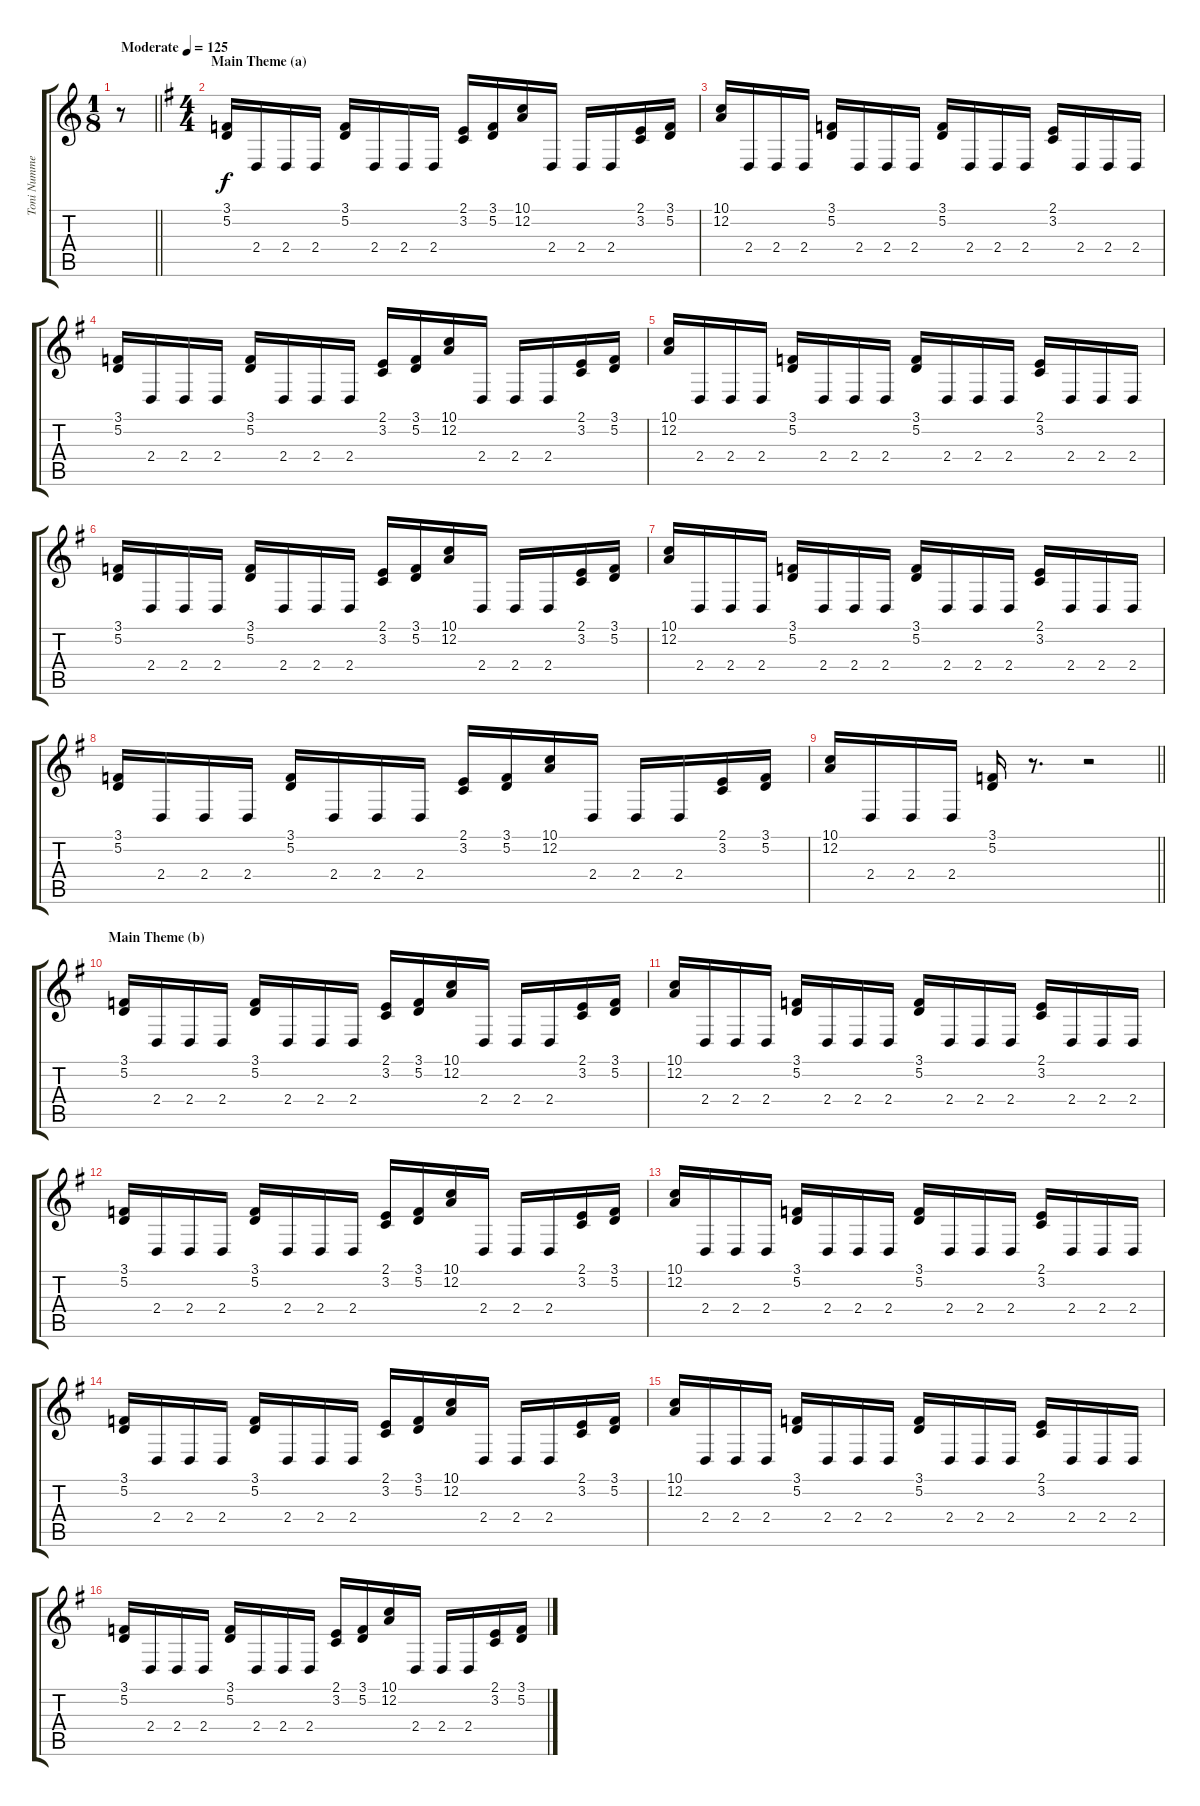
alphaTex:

\track ("Toni Nummelin (strings pad)" "Toni Numme") {instrument stringensemble1}
\staff {score tabs}
\tuning (D4 A3 F3 C3 G2 D2) {hide}
\ts (1 8)
\tempo (125 "Moderate")
\clef g2
\barLineRight lightlight
\ks c
r.8{dy f instrument stringensemble1} |
\ts (4 4)
\section ("" "Main Theme (a)")
\ks g
(3.1 5.2).16 2.4.16 2.4.16 2.4.16 (3.1 5.2).16 2.4.16 2.4.16 2.4.16 (2.1 3.2).16 (3.1 5.2).16 (10.1 12.2).16 2.4.16 2.4.16 2.4.16 (2.1 3.2).16 (3.1 5.2).16 |
(10.1 12.2).16 2.4.16 2.4.16 2.4.16 (3.1 5.2).16 2.4.16 2.4.16 2.4.16 (3.1 5.2).16 2.4.16 2.4.16 2.4.16 (2.1 3.2).16 2.4.16 2.4.16 2.4.16 |
(3.1 5.2).16 2.4.16 2.4.16 2.4.16 (3.1 5.2).16 2.4.16 2.4.16 2.4.16 (2.1 3.2).16 (3.1 5.2).16 (10.1 12.2).16 2.4.16 2.4.16 2.4.16 (2.1 3.2).16 (3.1 5.2).16 |
(10.1 12.2).16 2.4.16 2.4.16 2.4.16 (3.1 5.2).16 2.4.16 2.4.16 2.4.16 (3.1 5.2).16 2.4.16 2.4.16 2.4.16 (2.1 3.2).16 2.4.16 2.4.16 2.4.16 |
(3.1 5.2).16 2.4.16 2.4.16 2.4.16 (3.1 5.2).16 2.4.16 2.4.16 2.4.16 (2.1 3.2).16 (3.1 5.2).16 (10.1 12.2).16 2.4.16 2.4.16 2.4.16 (2.1 3.2).16 (3.1 5.2).16 |
(10.1 12.2).16 2.4.16 2.4.16 2.4.16 (3.1 5.2).16 2.4.16 2.4.16 2.4.16 (3.1 5.2).16 2.4.16 2.4.16 2.4.16 (2.1 3.2).16 2.4.16 2.4.16 2.4.16 |
(3.1 5.2).16 2.4.16 2.4.16 2.4.16 (3.1 5.2).16 2.4.16 2.4.16 2.4.16 (2.1 3.2).16 (3.1 5.2).16 (10.1 12.2).16 2.4.16 2.4.16 2.4.16 (2.1 3.2).16 (3.1 5.2).16 |
\barLineRight lightlight
(10.1 12.2).16 2.4.16 2.4.16 2.4.16 (3.1 5.2).16 r.8{d} r.2 |
\section ("" "Main Theme (b)")
(3.1 5.2).16 2.4.16 2.4.16 2.4.16 (3.1 5.2).16 2.4.16 2.4.16 2.4.16 (2.1 3.2).16 (3.1 5.2).16 (10.1 12.2).16 2.4.16 2.4.16 2.4.16 (2.1 3.2).16 (3.1 5.2).16 |
(10.1 12.2).16 2.4.16 2.4.16 2.4.16 (3.1 5.2).16 2.4.16 2.4.16 2.4.16 (3.1 5.2).16 2.4.16 2.4.16 2.4.16 (2.1 3.2).16 2.4.16 2.4.16 2.4.16 |
(3.1 5.2).16 2.4.16 2.4.16 2.4.16 (3.1 5.2).16 2.4.16 2.4.16 2.4.16 (2.1 3.2).16 (3.1 5.2).16 (10.1 12.2).16 2.4.16 2.4.16 2.4.16 (2.1 3.2).16 (3.1 5.2).16 |
(10.1 12.2).16 2.4.16 2.4.16 2.4.16 (3.1 5.2).16 2.4.16 2.4.16 2.4.16 (3.1 5.2).16 2.4.16 2.4.16 2.4.16 (2.1 3.2).16 2.4.16 2.4.16 2.4.16 |
(3.1 5.2).16 2.4.16 2.4.16 2.4.16 (3.1 5.2).16 2.4.16 2.4.16 2.4.16 (2.1 3.2).16 (3.1 5.2).16 (10.1 12.2).16 2.4.16 2.4.16 2.4.16 (2.1 3.2).16 (3.1 5.2).16 |
(10.1 12.2).16 2.4.16 2.4.16 2.4.16 (3.1 5.2).16 2.4.16 2.4.16 2.4.16 (3.1 5.2).16 2.4.16 2.4.16 2.4.16 (2.1 3.2).16 2.4.16 2.4.16 2.4.16 |
(3.1 5.2).16 2.4.16 2.4.16 2.4.16 (3.1 5.2).16 2.4.16 2.4.16 2.4.16 (2.1 3.2).16 (3.1 5.2).16 (10.1 12.2).16 2.4.16 2.4.16 2.4.16 (2.1 3.2).16 (3.1 5.2).16
